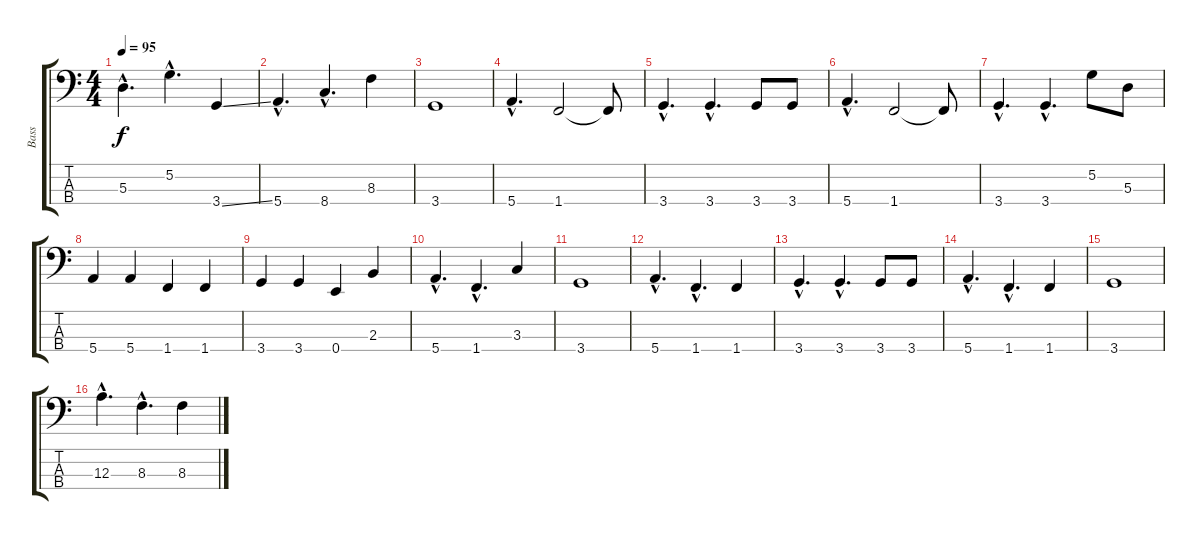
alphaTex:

\track ("Bass" "Bass") {instrument electricbassfinger}
\staff {score tabs}
\tuning (G2 D2 A1 E1) {hide}
\ts (4 4)
\tempo 95
\clef f4
\ks c
5.3{hac}.4{d dy f} 5.2{hac}.4{d} 3.4{ss}.4 |
5.4{hac}.4{d} 8.4{hac}.4{d} 8.3.4 |
3.4.1 |
5.4{hac}.4{d} 1.4.2 1.4{t}.8 |
3.4{hac}.4{d} 3.4{hac}.4{d} 3.4.8 3.4.8 |
5.4{hac}.4{d} 1.4.2 1.4{t}.8 |
3.4{hac}.4{d} 3.4{hac}.4{d} 5.2.8 5.3.8 |
5.4.4 5.4.4 1.4.4 1.4.4 |
3.4.4 3.4.4 0.4.4 2.3.4 |
5.4{hac}.4{d} 1.4{hac}.4{d} 3.3.4 |
3.4.1 |
5.4{hac}.4{d} 1.4{hac}.4{d} 1.4.4 |
3.4{hac}.4{d} 3.4{hac}.4{d} 3.4.8 3.4.8 |
5.4{hac}.4{d} 1.4{hac}.4{d} 1.4.4 |
3.4.1 |
12.3{hac}.4{d} 8.3{hac}.4{d} 8.3.4
